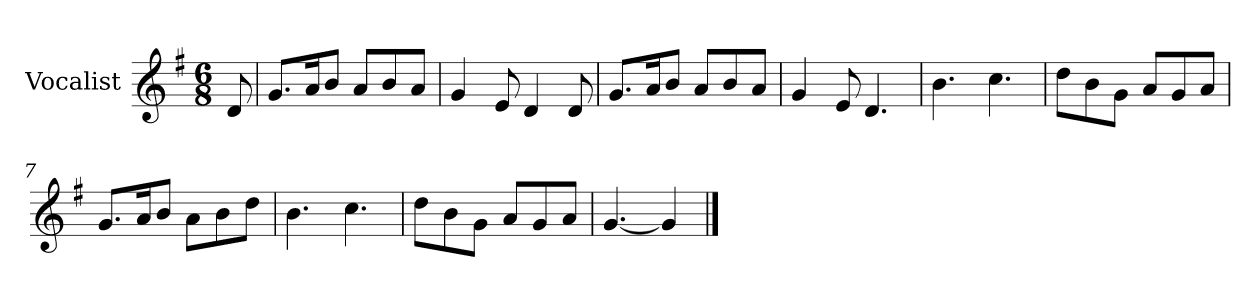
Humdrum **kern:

**kern
*part1
*staff1
*I"Vocalist
*k[f#]
*G:
*M6/8
=
8d
=1
8.gL
16aK
8bJ
8aL
8b
8aJ
=2
4g
8e
4d
8d
=3
8.gL
16aK
8bJ
8aL
8b
8aJ
=4
4g
8e
4.d
=5
4.b
4.cc
=6
8ddL
8b
8gJ
8aL
8g
8aJ
=7
8.gL
16aK
8bJ
8aL
8b
8ddJ
=8
4.b
4.cc
=9
8ddL
8b
8gJ
8aL
8g
8aJ
=10
[4.g
4g]
==
*-
